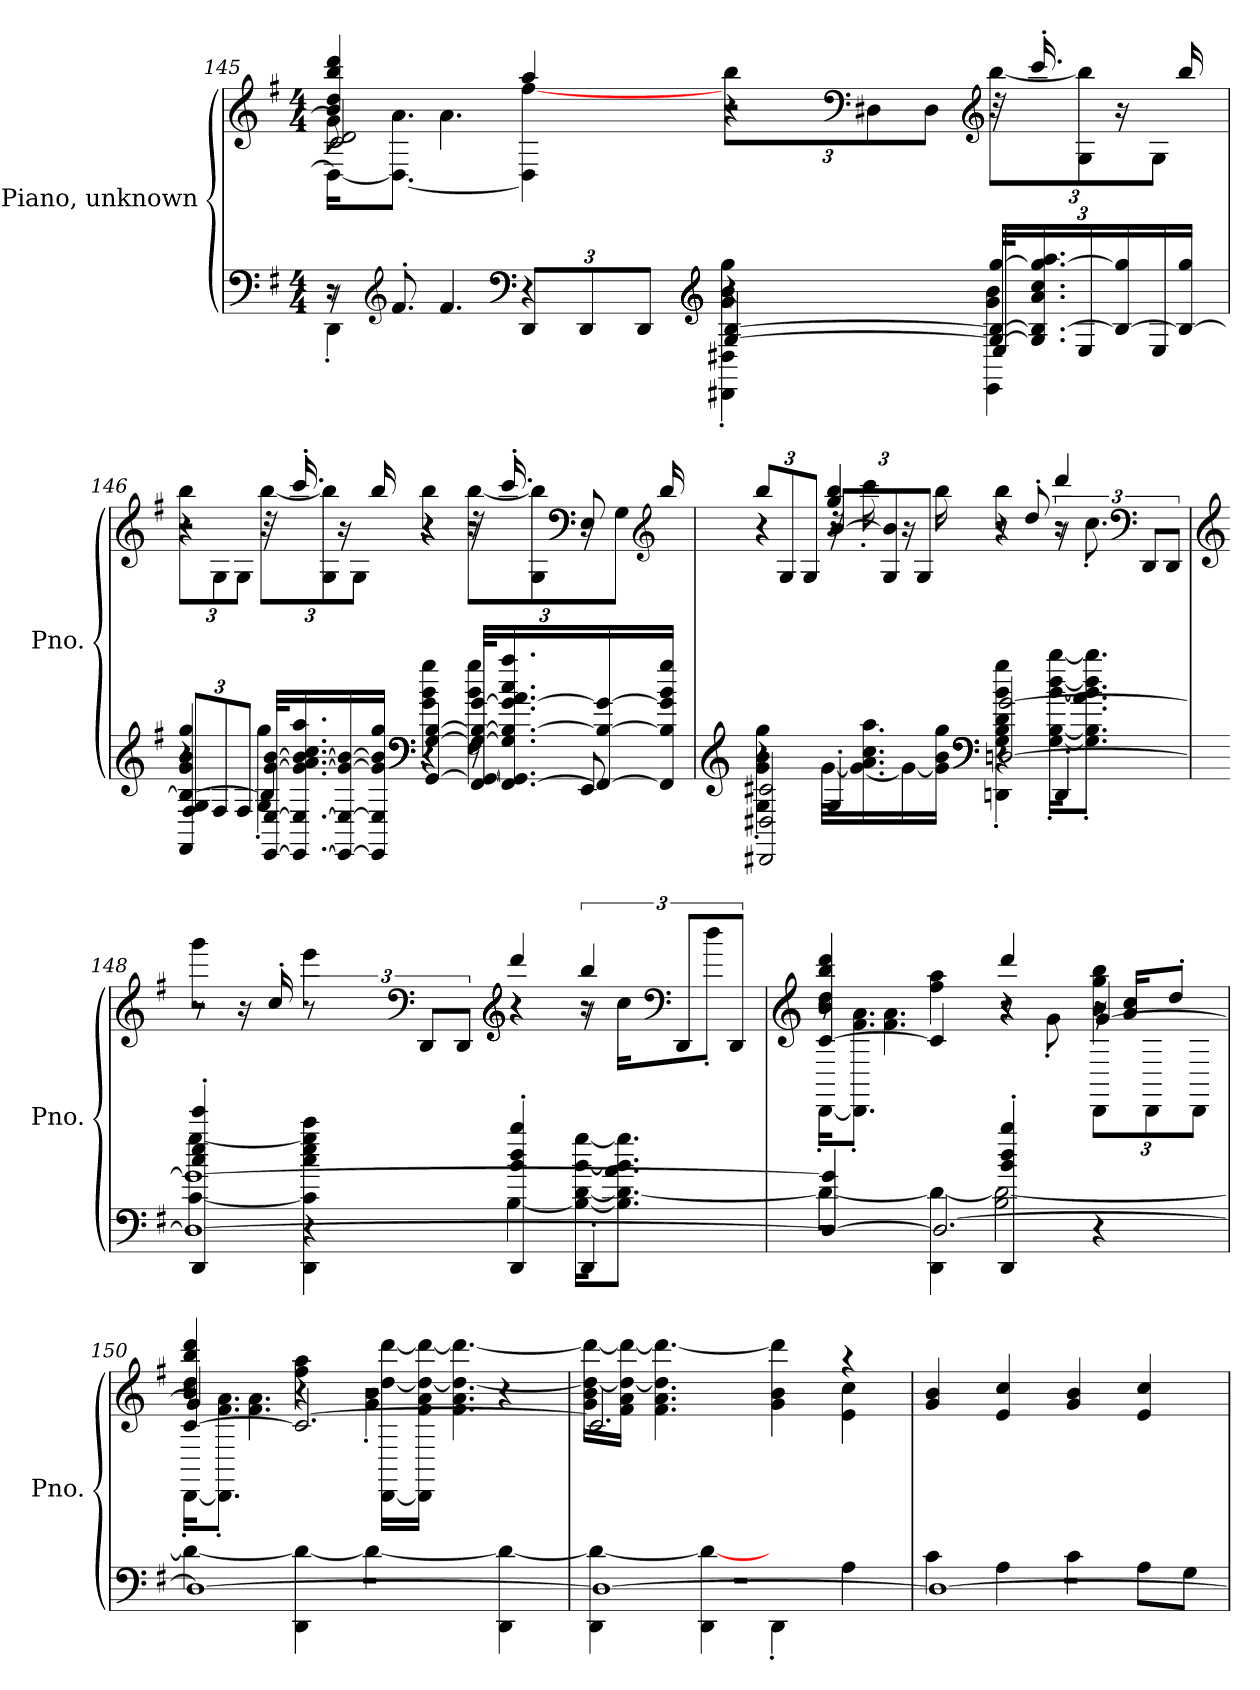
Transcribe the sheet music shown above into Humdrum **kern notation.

**kern	**kern
*part1	*part1
*staff2	*staff1
*I"Piano, unknown	*
*I'Pno.	*
!!LO:LB:g=z
*clefF4	*clefG2
*k[f#]	*k[f#]
*M4/4	*M4/4
=145	=145
*^	*^
*	*^	*	*^
*	*	*	*	*	*^
8r	4DD'\	16r	4b/ 4dd/ 4bb/ 4ddd/	8g\]	2c/ 2d/	16D\KL_
*clefG2	*	*	*	*	*	*
.	.	8.f#'/	.	.	.	8.D\_ 8.a\J
4.f#/	.	.	.	4.a\	.	.
*clefF4	*	*	*	*	*	*
*	*	*Xbrackettup	*	*	*	*
.	4r	12DD/L	4aa/	.	.	4D\] [4ff#\
.	.	12DD/	.	.	.	.
.	.	12DD/J	.	.	.	.
*clefG2	*	*	*	*	*	*
*	*	*	*	*	*	*Xbrackettup
[4G/ [4B/	4DD#X\' 4D#X\' 4g\' 4b\' 4gg\'	4r	4r	2r	2r	12bb\L
*	*	*	*clefF4	*	*	*
.	.	.	.	.	.	12D#X\
.	.	.	.	.	.	12D#\J
*	*	*	*clefG2	*	*	*
32G/_ 32B/_ [32gg/KLL	4EE\ 4g\ 4b\	12E/L	32r	.	.	[12bb\L
16.G/] 16.B/_ 16.a/ 16.cc/ 16.gg/_ 16.aa/	.	.	16.ccc'/	.	.	.
.	.	12E/	.	.	.	12G\ 12bb\]
16B/_ 16gg/]	.	.	16r	.	.	.
.	.	12E/J	.	.	.	12G\J
16B/_ 16gg/JJ	.	.	16bb/	.	.	.
*	*	*	*	*	*v	*v
!!LO:LB:g=z
=146	=146	=146	=146	=146	=146
4FF#/ 4B/_ 4g/ 4b/ 4gg/	4r	12F#/ 12G/L	4r	12bb\L	2r
.	.	12F#/	.	12G\	.
.	.	12F#/J	.	12G\J	.
4B/]	4G\' 4gg\'	[32EE/ [32E/ [32g/ [32b/KLL	32r	[12bb\L	.
.	.	16.EE/_ 16.E/_ 16.g/_ 16.a/ 16.b/_ 16.cc/ 16.aa/	16.ccc'/	.	.
.	.	.	.	12G\ 12bb\]	.
.	.	16EE/_ 16E/_ 16g/_ 16b/_	16r	.	.
.	.	.	.	12G\J	.
.	.	16EE/] 16E/] 16g/] 16b/] 16gg/JJ	16bb/	.	.
*clefF4	*	*	*	*	*
4r	4g\' 4b\' 4gg\'	[4GG/ [4G/ [4B/	4r	4bb'\	4r
8r	4F#\ 4b\ 4gg\	[32FF#/ 32GG/_ 32G/_ 32B/_ [32g/KLL	32r	[12bb\L	8r
.	.	16.FF#/_ 16.GG/] 16.G/] 16.B/_ 16.g/_ 16.a/ 16.cc/ 16.aa/	16.ccc'/	.	.
.	.	.	.	12G\ 12bb\]	.
*	*	*	*clefF4	*	*
8EE/	.	16FF#/_ 16B/_ 16g/_	16r	.	8E/
.	.	.	.	12G\J	.
*	*	*	*clefG2	*	*
.	.	16FF#/] 16B/] 16g/] 16b/ 16gg/JJ	16bb/	.	.
!!LO:PB:g=z	!!	!!
=147	=147	=147	=147	=147	=147
*clefG2	*	*	*	*	*
4r	4G\' 4g\' 4b\' 4gg\'	2DD#X/ 2D#X/ 2c#X/	4r	4r	12bb/L
.	.	.	.	.	12G/
.	.	.	.	.	12G/J
4G'/	[32g\KLL	.	4gg/ 4bb/	32r	[12b/L
.	16.g\_ 16.a\ 16.cc\ 16.aa\	.	.	16.ccc'\	.
.	.	.	.	.	12G/ 12b/]
.	16g\_	.	.	16r	.
.	.	.	.	.	12G/J
.	16g\] 16b\ 16gg\JJ	.	.	16bb\	.
*clefF4	*	*	*	*	*
4r	4DDn\' 4G\' 4B\' 4d\' 4b\' 4gg\'	[2Dn/ [2g/	4r	4bb\	8r
.	.	.	.	.	8dd'/
*	*	*	*	*	*brackettup
4DD'/	[16G\' [16B\' [16b\' [16dd\' [16bb\'KL	.	4ddd/	16r	12r
.	8.G\]' 8.B\]' 8.a\' 8.b\]' 8.dd\]' 8.bb\]'J	.	.	8.cc'\	.
*	*	*	*clefF4	*	*
.	.	.	.	.	12DD/L
.	.	.	.	.	12DD/J
!!LO:LB:g=z	!!	!!
=148	=148	=148	=148	=148	=148
*	*	*	*clefG2	*	*
4DD/' 4cc/' 4ee/' 4eee/'	[4c\ [4gg\	1D_ 1g_	2r	4ggg\	8r
.	.	.	.	.	16r
.	.	.	.	.	16cc'/
4r	4DD\ 4c\] 4cc\ 4ee\ 4gg\] 4ccc\	.	.	4eee\	12r
*	*	*	*clefF4	*	*
.	.	.	.	.	12DD/L
.	.	.	.	.	12DD/J
*	*	*	*clefG2	*	*
4DD/' 4b/' 4dd/' 4bb/'	[4B\	.	4r	4r	4ddd/
4DD'/	16B\_ [16d\ [16b\ [16gg\KL	.	4bb/	16r	12r
.	8.B\] 8.d\_ 8.a\ 8.b\] 8.gg\]J	.	.	16cc\KL	.
*	*	*	*clefF4	*	*
.	.	.	.	.	12DD/L
.	.	.	.	8dd'\J	.
.	.	.	.	.	12DD/J
*	*	*	*v	*v	*v
=149	=149	=149	=149
*	*	*	*clefG2
*	*	*	*^
*	*	*	*	*^
*	*	*	*	*	*^
2r	4d\_	4D/_ 4g/]	[4c/ 4b/ 4dd/ 4bb/ 4ddd/	8r	2r	[16DD'\KL
.	.	.	.	.	.	8.DD\]' 8.f#\' 8.a\'J
.	.	.	.	4.f#\ 4.a\	.	.
.	4DD\ 4d\_	2.D/_	4c/]	.	.	4ff#\ 4aa\
4DD/' 4b/' 4dd/' 4bb/'	2B\ 2d\_	.	4ddd/	4r	4r	8r
.	.	.	.	.	.	8g'\
*	*	*	*	*	*	*Xbrackettup
4r	.	.	16r	4b\ 4gg\ 4bb\	[4g/	12DD\L
.	.	.	16a/ 16cc/KL	.	.	.
.	.	.	.	.	.	12DD\
.	.	.	8dd'/J	.	.	.
.	.	.	.	.	.	12DD\J
!!LO:LB:g=z	!!	!!	!!
=150	=150	=150	=150	=150	=150	=150
1r	4d\_	1D_	[4c/ 4b/ 4dd/ 4bb/ 4ddd/	8r	4g/]	[16DD'\KL
.	.	.	.	.	.	8.DD\]' 8.f#\' 8.a\'J
.	.	.	.	4.f#\ 4.a\	.	.
.	4DD\ 4d\_	.	2.c/_	.	4r	4ff#\ 4aa\
.	4d\_	.	.	4g\' 4b\'	2r	[16DD\ [16dd\ [16ddd\LL
.	.	.	.	.	.	16DD\] 16f#\ 16a\ 16dd\_ 16ddd\_JJ
.	.	.	.	.	.	4.f#\ 4.a\ 4.dd\_ 4.ddd\_
.	4DD\ 4d\_	.	.	4r	.	.
*	*	*	*	*v	*v	*v
=151	=151	=151	=151	=151
1r	4DD\ 4d\_	1D_	2.c/]	16g\ 16b\ 16dd\_ 16ddd\_LL
.	.	.	.	16f#\ 16a\ 16dd\_ 16ddd\_JJ
.	.	.	.	4.f#\ 4.a\ 4.dd\] 4.ddd\_
.	4DD\ 4d\_	.	.	.
.	4DD'\	.	.	4g\ 4b\ 4ddd\]
.	4A\	.	4r	4e\ 4cc\
*	*	*	*v	*v
=152	=152	=152	=152
1r	4c\	1D_	4g/ 4b/
.	4A\	.	4e/ 4cc/
.	4c\	.	4g/ 4b/
.	8A\L	.	4e/ 4cc/
.	8G\J	.	.
*v	*v	*v	*
=	=
*-	*-
